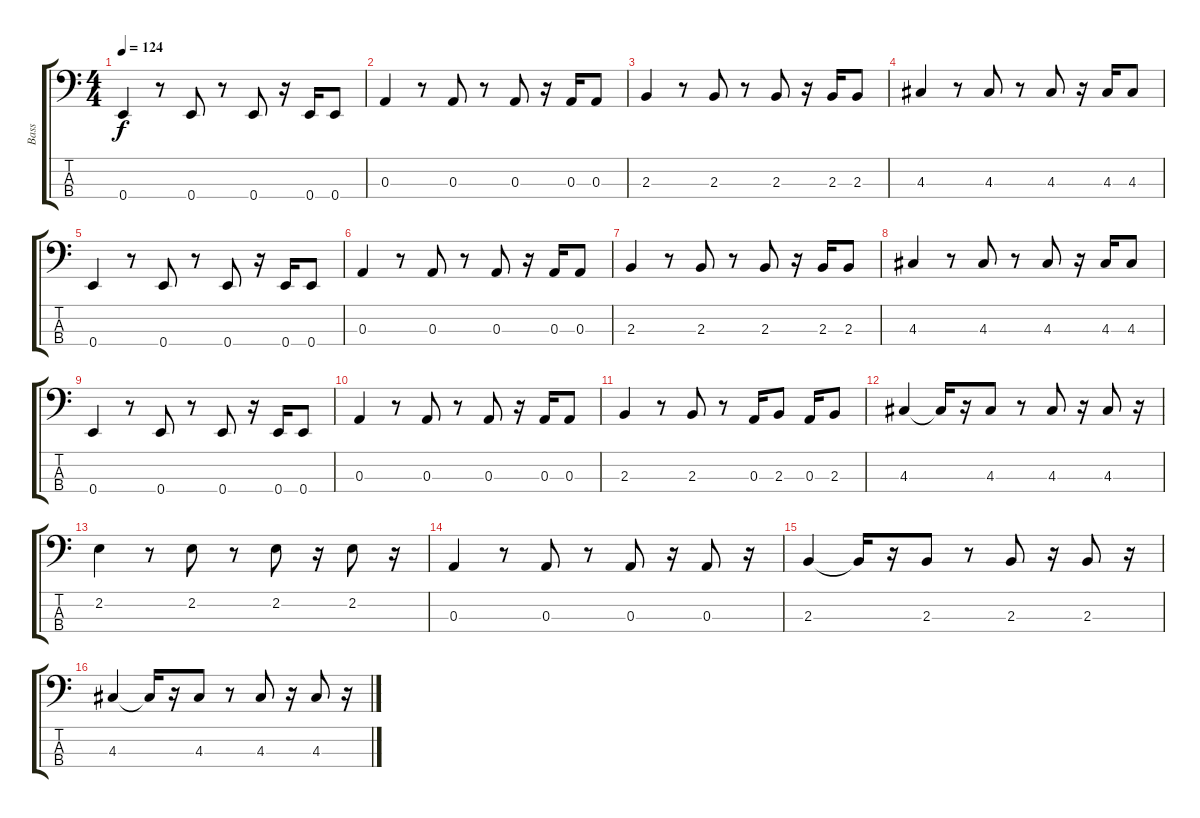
\track ("Bass" "Bass") {instrument fretlessbass}
\staff {score tabs}
\tuning (G2 D2 A1 E1) {hide}
\ts (4 4)
\tempo 124
\clef f4
\ks c
0.4.4{dy f} r.8 0.4.8 r.8 0.4.8 r.16 0.4.16 0.4.8 |
0.3.4 r.8 0.3.8 r.8 0.3.8 r.16 0.3.16 0.3.8 |
2.3.4 r.8 2.3.8 r.8 2.3.8 r.16 2.3.16 2.3.8 |
4.3.4 r.8 4.3.8 r.8 4.3.8 r.16 4.3.16 4.3.8 |
0.4.4 r.8 0.4.8 r.8 0.4.8 r.16 0.4.16 0.4.8 |
0.3.4 r.8 0.3.8 r.8 0.3.8 r.16 0.3.16 0.3.8 |
2.3.4 r.8 2.3.8 r.8 2.3.8 r.16 2.3.16 2.3.8 |
4.3.4 r.8 4.3.8 r.8 4.3.8 r.16 4.3.16 4.3.8 |
0.4.4 r.8 0.4.8 r.8 0.4.8 r.16 0.4.16 0.4.8 |
0.3.4 r.8 0.3.8 r.8 0.3.8 r.16 0.3.16 0.3.8 |
2.3.4 r.8 2.3.8 r.8 0.3.16 2.3.8 0.3.16 2.3.8 |
4.3.4 4.3{t}.16 r.16 4.3.8 r.8 4.3.8 r.16 4.3.8 r.16 |
2.2.4 r.8 2.2.8 r.8 2.2.8 r.16 2.2.8 r.16 |
0.3.4 r.8 0.3.8 r.8 0.3.8 r.16 0.3.8 r.16 |
2.3.4 2.3{t}.16 r.16 2.3.8 r.8 2.3.8 r.16 2.3.8 r.16 |
4.3.4 4.3{t}.16 r.16 4.3.8 r.8 4.3.8 r.16 4.3.8 r.16
